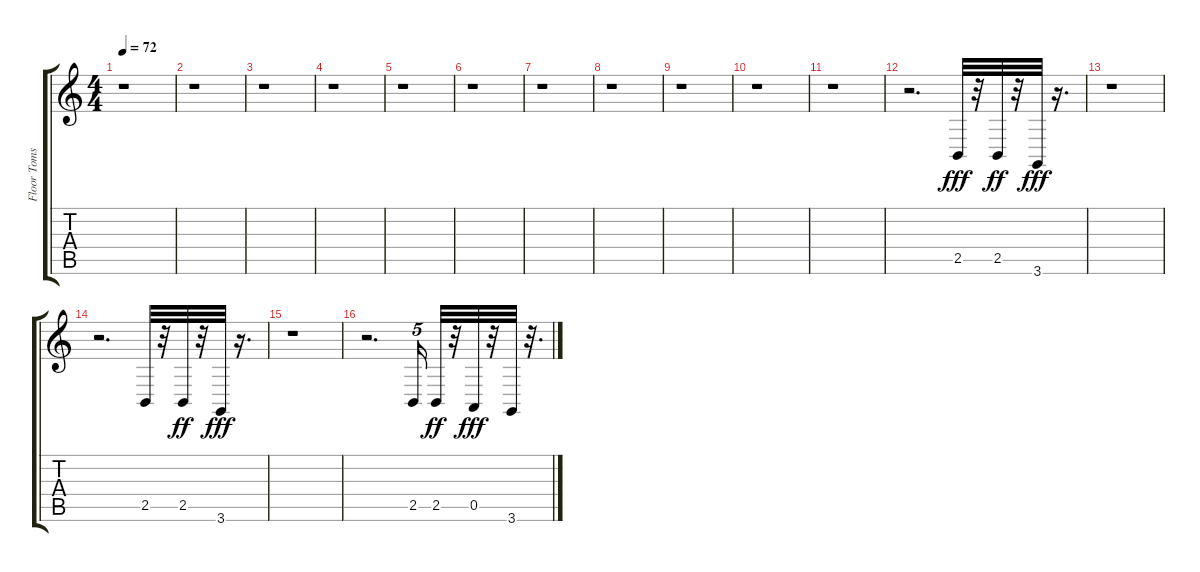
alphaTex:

\track ("Floor Toms" "Floor Toms") {instrument lead3calliope}
\staff {score tabs}
\tuning (E4 B3 G3 D3 A2 E2) {hide}
\ts (4 4)
\tempo 72
\clef g2
\ks c
r.1{dy fff} |
r.1 |
r.1 |
r.1 |
r.1 |
r.1 |
r.1 |
r.1 |
r.1 |
r.1 |
r.1 |
r.2{d} 2.5.32 r.32 2.5.32{dy ff} r.32 3.6.32{dy fff} r.16{d} |
r.1 |
r.2{d} 2.5.32 r.32 2.5.32{dy ff} r.32 3.6.32{dy fff} r.16{d} |
r.1 |
r.2{d} 2.5.16{tu (5 4)} 2.5.32{dy ff} r.32 0.5.32{dy fff} r.32 3.6.32 r.32{d}
